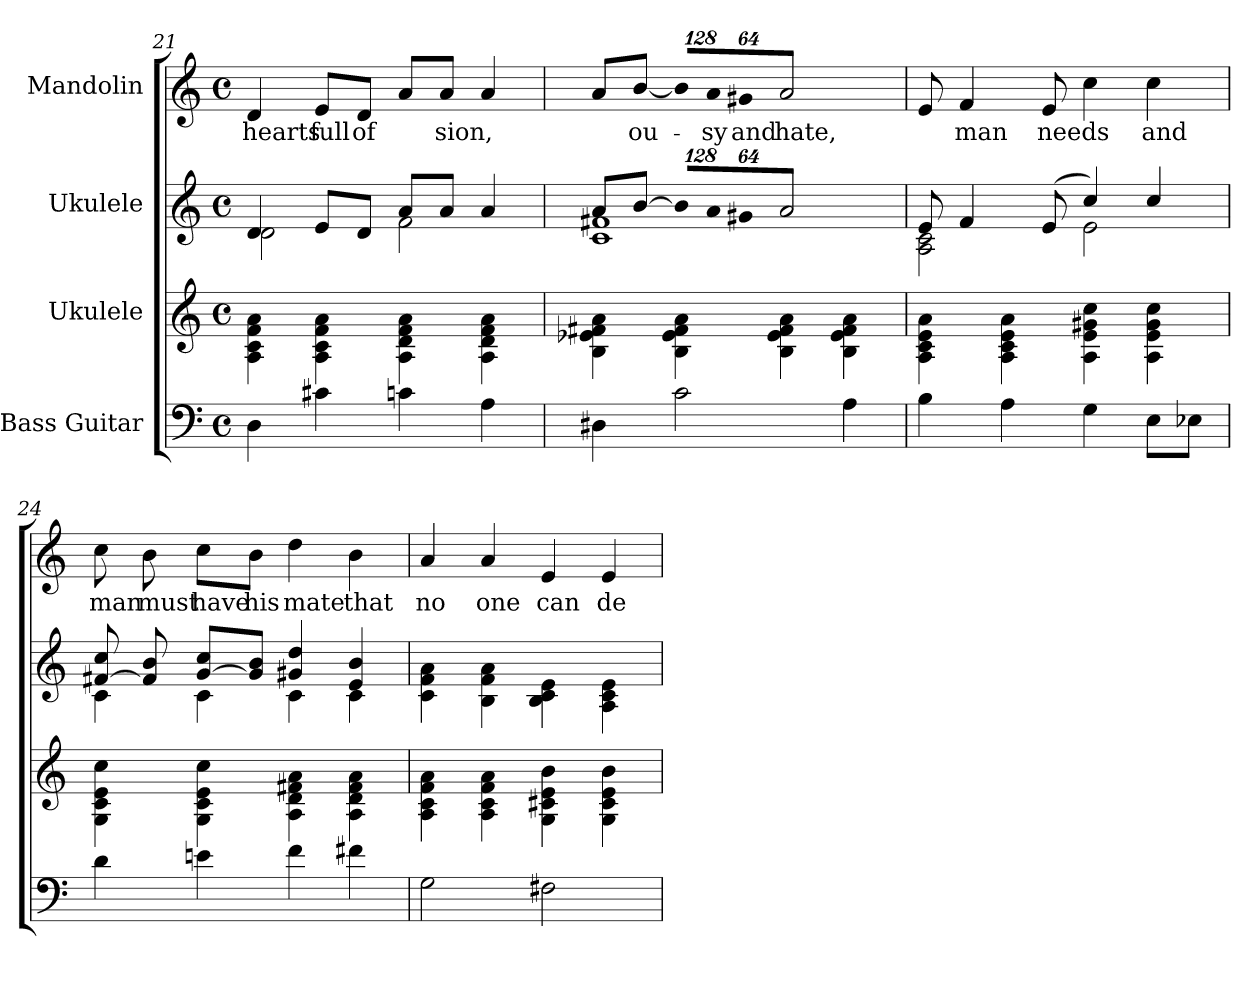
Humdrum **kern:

**kern	**kern	**kern	**kern	**text
*part4	*part3	*part2	*part1	*part1
*staff4	*staff3	*staff2	*staff1	*staff1
*I"Bass Guitar	*I"Ukulele	*I"Ukulele	*I"Mandolin	*
!!LO:PB:g=z
*clefF4	*	*	*clefG2	*
*ITrd7c12	*	*	*	*
*k[]	*k[]	*k[]	*k[]	*
*C:	*C:	*C:	*C:	*
*M4/4	*M4/4	*M4/4	*M4/4	*
*met(c)	*met(c)	*met(c)	*met(c)	*
=21	=21	=21	=21	=21
*	*	*^	*	*
!	!	!	!	!	!LO:LY:b:color=#00007F
4DDi\	4Aj\ 4cj 4fj 4aj	4dZ/	2dZ\	4dV/	hearts
!	!	!	!	!	!LO:LY:b:color=#00007F
4C#Xi\	4Aj\ 4cj 4fj 4aj	8eZ/L	.	8eV/L	full
!	!	!	!	!	!LO:LY:b:color=#00007F
.	.	8dZ/J	.	8dV/J	of
4Cni\	4Aj\ 4dj 4fj 4aj	8aZ/L	2fZ\	8aV/L	.
!	!	!	!	!	!LO:LY:b:color=#00007F
.	.	8aZ/J	.	8aV/J	-sion,
4AAi\	4Aj\ 4dj 4fj 4aj	4aZ/	.	4aV/	.
=22	=22	=22	=22	=22	=22
4DD#Xi\	4Bj\ 4e-j 4f#j 4aj	8aZ/L	1cZ 1f#Z	8aV/L	.
!	!	!	!	!	!LO:LY:b:color=#00007F
.	.	[8bZ/J	.	[8bV/J	-ou-
*	*	*Xbrackettup	*	*	*
!	!	!LO:N:vis=8	!	!	!
*	*	*	*	*Xbrackettup	*
!	!	!	!	!LO:N:vis=8	!
2Ci\	4Bj\ 4e-j 4f#j 4aj	1024%85bZ/L]	.	1024%85bV/L]	.
!	!	!LO:N:vis=8	!	!LO:N:vis=8	!
!	!	!	!	!	!LO:LY:b:color=#00007F
.	.	1024%85aZ/	.	1024%85aV/	-sy
!	!	!LO:N:vis=8	!	!LO:N:vis=8	!
!	!	!	!	!	!LO:LY:b:color=#00007F
.	.	512%43g#Z/J	.	512%43g#XV/J	and
!	!	!	!	!	!LO:LY:b:color=#00007F
.	4Bj\ 4e-j 4f#j 4aj	2aZ/	.	2aV/	hate,
4AAi\	4Bj\ 4e-j 4f#j 4aj	.	.	.	.
=23	=23	=23	=23	=23	=23
4BBi\	4Aj\ 4cj 4ej 4aj	8eZ/	2AZ\ 2cZ	8eV/	.
!	!	!	!	!	!LO:LY:b:color=#00007F
.	.	4fZ/	.	4fV/	-man
4AAi\	4Aj\ 4cj 4ej 4aj	.	.	.	.
!	!	!	!	!	!LO:LY:b:color=#00007F
.	.	(8eZ/	.	8eV/	needs
4GGi\	4Aj\ 4ej 4g#j 4ccj	4ccZ/)	2eZ\	4ccV\	.
!	!	!	!	!	!LO:LY:b:color=#00007F
8EEi\L	4Aj\ 4ej 4g#j 4ccj	4ccZ/	.	4ccV\	and
8EE-Xi\J	.	.	.	.	.
!!LO:LB:g=z
=24	=24	=24	=24	=24	=24
!	!	!	!	!	!LO:LY:b:color=#00007F
*	*	*	*	*^	*
4Di\	4Gj\ 4cj 4ej 4ccj	[8f#Z/ 8ccZ	4cZ\	8ccV\	4ryy	man
!	!	!	!	!	!	!LO:LY:b:color=#00007F
.	.	8f#Z/] 8bZ	.	8bV\	.	must
!	!	!	!	!	!	!LO:LY:b:color=#00007F
4Eni\	4Gj\ 4cj 4ej 4ccj	[8gZ/ 8ccZL	4cZ\	8ccV\L	4ryy	have
!	!	!	!	!	!	!LO:LY:b:color=#00007F
.	.	8gZ/] 8bZJ	.	8bV\J	.	his
!	!	!	!	!	!	!LO:LY:b:color=#00007F
4Fi\	4Aj\ 4dj 4f#j 4aj	4g#Z/ 4ddZ	4cZ\	4ddV\	2ryy	mate
!	!	!	!	!	!	!LO:LY:b:color=#00007F
4F#Xi\	4Aj\ 4dj 4f#j 4aj	4eZ/ 4bZ	4cZ\	4bV\	.	that
*	*	*v	*v	*	*	*
*	*	*	*v	*v	*
=25	=25	=25	=25	=25
*	*	*^	*	*
!	!	!	!	!	!LO:LY:b:color=#00007F
*	*	*v	*v	*	*
2GGi\	4Aj\ 4cj 4fj 4aj	4cZ\ 4fZ 4aZ	4aV/	no
!	!	!	!	!LO:LY:b:color=#00007F
.	4Aj\ 4cj 4fj 4aj	4BZ\ 4fZ 4aZ	4aV/	one
!	!	!	!	!LO:LY:b:color=#00007F
2FF#Xi\	4Gj\ 4c#j 4ej 4bj	4BZ\ 4cZ 4eZ	4eV/	can
!	!	!	!	!LO:LY:b:color=#00007F
.	4Gj\ 4c#j 4ej 4bj	4AZ\ 4cZ 4eZ	4eV/	de-
=	=	=	=	=
*-	*-	*-	*-	*-
